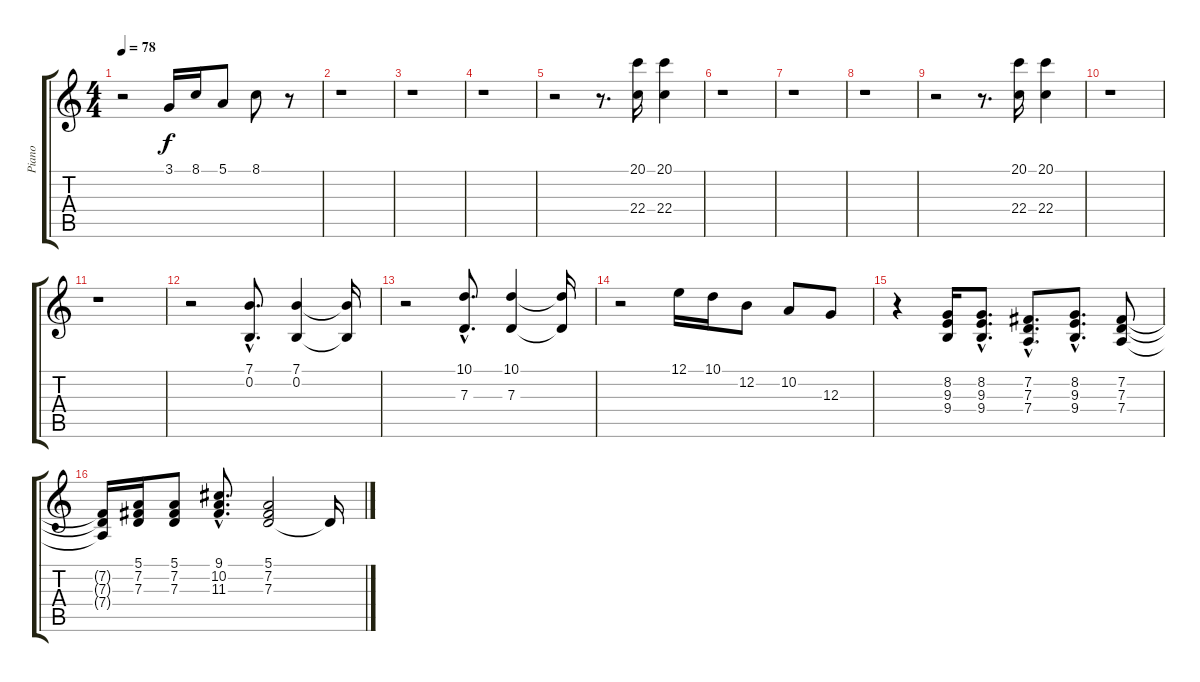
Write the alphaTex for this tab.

\track ("Piano         " "Piano     ") {instrument acousticgrandpiano}
\staff {score tabs}
\tuning (E4 B3 G3 D3 A2 E2) {hide}
\ts (4 4)
\tempo 78
\clef g2
\ks c
r.2{dy f} 3.1.16 8.1.16 5.1.8 8.1.8 r.8 |
r.1 |
r.1 |
r.1 |
r.2 r.8{d} (20.1 22.4).16 (20.1 22.4).4 |
r.1 |
r.1 |
r.1 |
r.2 r.8{d} (20.1 22.4).16 (20.1 22.4).4 |
r.1 |
r.1 |
r.2 (7.1{hac} 0.2{hac}).8{d} (7.1 0.2).4 (7.1{t} 0.2{t}).16 |
r.2 (10.1{hac} 7.3{hac}).8{d} (10.1 7.3).4 (10.1{t} 7.3{t}).16 |
r.2 12.1.16 10.1.16 12.2.8 10.2.8 12.3.8 |
r.4 (8.2 9.3 9.4).16 (8.2{hac} 9.3{hac} 9.4{hac}).8{d} (7.2{hac} 7.3{hac} 7.4{hac}).8{d} (8.2{hac} 9.3{hac} 9.4{hac}).8{d} (7.2 7.3 7.4).8 |
(7.2{t} 7.3{t} 7.4{t}).16 (5.1 7.2 7.3).16 (5.1 7.2 7.3).8 (9.1{hac} 10.2{hac} 11.3{hac}).8{d} (5.1 7.2 7.3).2 7.3{t}.16
